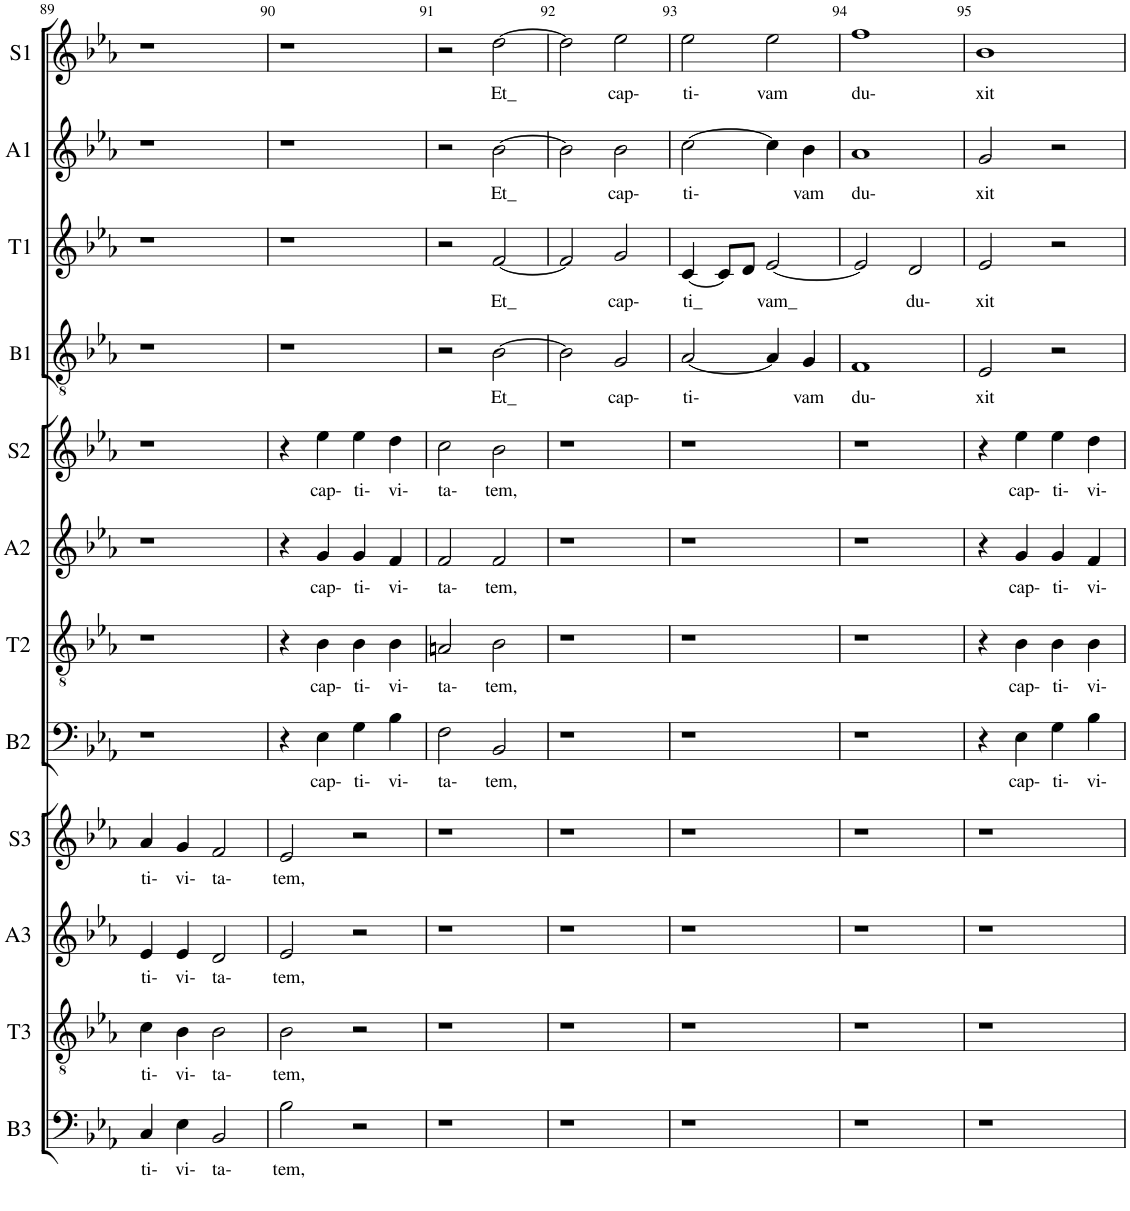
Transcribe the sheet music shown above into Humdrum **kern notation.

**kern	**text	**kern	**text	**kern	**text	**kern	**text	**kern	**text	**kern	**text	**kern	**text	**kern	**text	**kern	**text	**kern	**text	**kern	**text	**kern	**text
*part12	*part12	*part11	*part11	*part10	*part10	*part9	*part9	*part8	*part8	*part7	*part7	*part6	*part6	*part5	*part5	*part4	*part4	*part3	*part3	*part2	*part2	*part1	*part1
*staff12	*staff12	*staff11	*staff11	*staff10	*staff10	*staff9	*staff9	*staff8	*staff8	*staff7	*staff7	*staff6	*staff6	*staff5	*staff5	*staff4	*staff4	*staff3	*staff3	*staff2	*staff2	*staff1	*staff1
*I"B3	*	*I"T3	*	*I"A3	*	*I"S3	*	*I"B2	*	*I"T2	*	*I"A2	*	*I"S2	*	*I"B1	*	*I"T1	*	*I"A1	*	*I"S1	*
*I'B3	*	*I'T3	*	*I'A3	*	*I'S3	*	*I'B2	*	*I'T2	*	*I'A2	*	*I'S2	*	*I'B1	*	*I'T1	*	*I'A1	*	*I'S1	*
!!LO:PB:g=z
*clefF4	*	*clefGv2	*	*clefG2	*	*clefG2	*	*clefF4	*	*clefGv2	*	*clefG2	*	*clefG2	*	*clefGv2	*	*clefG2	*	*clefG2	*	*clefG2	*
*Trd7c12	*	*	*	*	*	*	*	*Trd7c12	*	*	*	*	*	*	*	*Trd7c12	*	*	*	*	*	*	*
*k[b-e-a-]	*	*k[b-e-a-]	*	*k[b-e-a-]	*	*k[b-e-a-]	*	*k[b-e-a-]	*	*k[b-e-a-]	*	*k[b-e-a-]	*	*k[b-e-a-]	*	*k[b-e-a-]	*	*k[b-e-a-]	*	*k[b-e-a-]	*	*k[b-e-a-]	*
*M2/2	*	*M2/2	*	*M2/2	*	*M2/2	*	*M2/2	*	*M2/2	*	*M2/2	*	*M2/2	*	*M2/2	*	*M2/2	*	*M2/2	*	*M2/2	*
=89	=89	=89	=89	=89	=89	=89	=89	=89	=89	=89	=89	=89	=89	=89	=89	=89	=89	=89	=89	=89	=89	=89	=89
!	!LO:LY:b	!	!LO:LY:b	!	!LO:LY:b	!	!LO:LY:b	!	!	!	!	!	!	!	!	!	!	!	!	!	!	!	!
4C/	ti-	4c\	ti-	4e-/	ti-	4a-/	ti-	1r	.	1r	.	1r	.	1r	.	1r	.	1r	.	1r	.	1r	.
!	!LO:LY:b	!	!LO:LY:b	!	!LO:LY:b	!	!LO:LY:b	!	!	!	!	!	!	!	!	!	!	!	!	!	!	!	!
4E-\	vi-	4B-\	vi-	4e-/	vi-	4g/	vi-	.	.	.	.	.	.	.	.	.	.	.	.	.	.	.	.
!	!LO:LY:b	!	!LO:LY:b	!	!LO:LY:b	!	!LO:LY:b	!	!	!	!	!	!	!	!	!	!	!	!	!	!	!	!
2BB-/	ta-	2B-\	ta-	2d/	ta-	2f/	ta-	.	.	.	.	.	.	.	.	.	.	.	.	.	.	.	.
=90	=90	=90	=90	=90	=90	=90	=90	=90	=90	=90	=90	=90	=90	=90	=90	=90	=90	=90	=90	=90	=90	=90	=90
!	!LO:LY:b	!	!LO:LY:b	!	!LO:LY:b	!	!LO:LY:b	!	!	!	!	!	!	!	!	!	!	!	!	!	!	!	!
2B-\	tem,	2B-\	tem,	2e-/	tem,	2e-/	tem,	4r	.	4r	.	4r	.	4r	.	1r	.	1r	.	1r	.	1r	.
!	!	!	!	!	!	!	!	!	!LO:LY:b	!	!LO:LY:b	!	!LO:LY:b	!	!LO:LY:b	!	!	!	!	!	!	!	!
.	.	.	.	.	.	.	.	4E-\	cap-	4B-\	cap-	4g/	cap-	4ee-\	cap-	.	.	.	.	.	.	.	.
!	!	!	!	!	!	!	!	!	!LO:LY:b	!	!LO:LY:b	!	!LO:LY:b	!	!LO:LY:b	!	!	!	!	!	!	!	!
2r	.	2r	.	2r	.	2r	.	4G\	ti-	4B-\	ti-	4g/	ti-	4ee-\	ti-	.	.	.	.	.	.	.	.
!	!	!	!	!	!	!	!	!	!LO:LY:b	!	!LO:LY:b	!	!LO:LY:b	!	!LO:LY:b	!	!	!	!	!	!	!	!
.	.	.	.	.	.	.	.	4B-\	vi-	4B-\	vi-	4f/	vi-	4dd\	vi-	.	.	.	.	.	.	.	.
=91	=91	=91	=91	=91	=91	=91	=91	=91	=91	=91	=91	=91	=91	=91	=91	=91	=91	=91	=91	=91	=91	=91	=91
!	!	!	!	!	!	!	!	!	!LO:LY:b	!	!LO:LY:b	!	!LO:LY:b	!	!LO:LY:b	!	!	!	!	!	!	!	!
1r	.	1r	.	1r	.	1r	.	2F\	ta-	2An/	ta-	2f/	ta-	2cc\	ta-	2r	.	2r	.	2r	.	2r	.
!	!	!	!	!	!	!	!	!	!LO:LY:b	!	!LO:LY:b	!	!LO:LY:b	!	!LO:LY:b	!	!LO:LY:b	!	!LO:LY:b	!	!LO:LY:b	!	!LO:LY:b
.	.	.	.	.	.	.	.	2BB-/	tem,	2B-\	tem,	2f/	tem,	2b-\	tem,	[2B-\	Et_	[2f/	Et_	[2b-\	Et_	[2dd\	Et_
=92	=92	=92	=92	=92	=92	=92	=92	=92	=92	=92	=92	=92	=92	=92	=92	=92	=92	=92	=92	=92	=92	=92	=92
1r	.	1r	.	1r	.	1r	.	1r	.	1r	.	1r	.	1r	.	2B-\]	.	2f/]	.	2b-\]	.	2dd\]	.
!	!	!	!	!	!	!	!	!	!	!	!	!	!	!	!	!	!LO:LY:b	!	!LO:LY:b	!	!LO:LY:b	!	!LO:LY:b
.	.	.	.	.	.	.	.	.	.	.	.	.	.	.	.	2G/	cap-	2g/	cap-	2b-\	cap-	2ee-\	cap-
=93	=93	=93	=93	=93	=93	=93	=93	=93	=93	=93	=93	=93	=93	=93	=93	=93	=93	=93	=93	=93	=93	=93	=93
!	!	!	!	!	!	!	!	!	!	!	!	!	!	!	!	!	!LO:LY:b	!	!LO:LY:b	!	!LO:LY:b	!	!LO:LY:b
1r	.	1r	.	1r	.	1r	.	1r	.	1r	.	1r	.	1r	.	[2A-/	ti-	[4c/	ti_	[2cc\	ti-	2ee-\	ti-
.	.	.	.	.	.	.	.	.	.	.	.	.	.	.	.	.	.	8c/L]	.	.	.	.	.
.	.	.	.	.	.	.	.	.	.	.	.	.	.	.	.	.	.	8d/J	.	.	.	.	.
!	!	!	!	!	!	!	!	!	!	!	!	!	!	!	!	!	!	!	!LO:LY:b	!	!	!	!LO:LY:b
.	.	.	.	.	.	.	.	.	.	.	.	.	.	.	.	4A-/]	.	[2e-/	vam_	4cc\]	.	2ee-\	vam
!	!	!	!	!	!	!	!	!	!	!	!	!	!	!	!	!	!LO:LY:b	!	!	!	!LO:LY:b	!	!
.	.	.	.	.	.	.	.	.	.	.	.	.	.	.	.	4G/	vam	.	.	4b-\	vam	.	.
=94	=94	=94	=94	=94	=94	=94	=94	=94	=94	=94	=94	=94	=94	=94	=94	=94	=94	=94	=94	=94	=94	=94	=94
!	!	!	!	!	!	!	!	!	!	!	!	!	!	!	!	!	!LO:LY:b	!	!	!	!LO:LY:b	!	!LO:LY:b
1r	.	1r	.	1r	.	1r	.	1r	.	1r	.	1r	.	1r	.	1F	du-	2e-/]	.	1a-	du-	1ff	du-
!	!	!	!	!	!	!	!	!	!	!	!	!	!	!	!	!	!	!	!LO:LY:b	!	!	!	!
.	.	.	.	.	.	.	.	.	.	.	.	.	.	.	.	.	.	2d/	du-	.	.	.	.
=95	=95	=95	=95	=95	=95	=95	=95	=95	=95	=95	=95	=95	=95	=95	=95	=95	=95	=95	=95	=95	=95	=95	=95
!	!	!	!	!	!	!	!	!	!	!	!	!	!	!	!	!	!LO:LY:b	!	!LO:LY:b	!	!LO:LY:b	!	!LO:LY:b
1r	.	1r	.	1r	.	1r	.	4r	.	4r	.	4r	.	4r	.	2E-/	xit	2e-/	xit	2g/	xit	1b-	xit
!	!	!	!	!	!	!	!	!	!LO:LY:b	!	!LO:LY:b	!	!LO:LY:b	!	!LO:LY:b	!	!	!	!	!	!	!	!
.	.	.	.	.	.	.	.	4E-\	cap-	4B-\	cap-	4g/	cap-	4ee-\	cap-	.	.	.	.	.	.	.	.
!	!	!	!	!	!	!	!	!	!LO:LY:b	!	!LO:LY:b	!	!LO:LY:b	!	!LO:LY:b	!	!	!	!	!	!	!	!
.	.	.	.	.	.	.	.	4G\	ti-	4B-\	ti-	4g/	ti-	4ee-\	ti-	2r	.	2r	.	2r	.	.	.
!	!	!	!	!	!	!	!	!	!LO:LY:b	!	!LO:LY:b	!	!LO:LY:b	!	!LO:LY:b	!	!	!	!	!	!	!	!
.	.	.	.	.	.	.	.	4B-\	vi-	4B-\	vi-	4f/	vi-	4dd\	vi-	.	.	.	.	.	.	.	.
=	=	=	=	=	=	=	=	=	=	=	=	=	=	=	=	=	=	=	=	=	=	=	=
*-	*-	*-	*-	*-	*-	*-	*-	*-	*-	*-	*-	*-	*-	*-	*-	*-	*-	*-	*-	*-	*-	*-	*-
